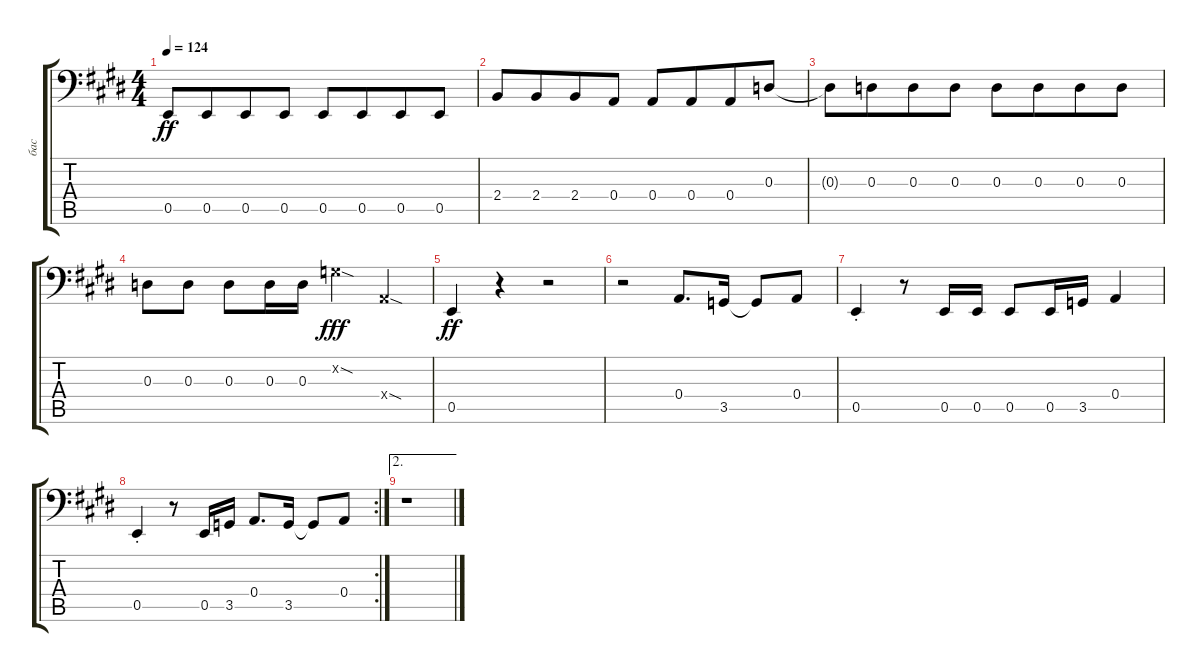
\track ("бас" "бас") {instrument electricbassfinger}
\staff {score tabs}
\tuning (C3 G2 D2 A1 E1 B0) {hide}
\ts (4 4)
\tempo 124
\clef f4
\ks e
0.5.8{dy ff} 0.5.8{beam merge} 0.5.8 0.5.8 0.5.8 0.5.8{beam merge} 0.5.8 0.5.8 |
2.4.8 2.4.8{beam merge} 2.4.8 0.4.8 0.4.8 0.4.8{beam merge} 0.4.8 0.3.8 |
0.3{t}.8 0.3.8{beam merge} 0.3.8 0.3.8 0.3.8 0.3.8{beam merge} 0.3.8 0.3.8 |
0.3.8 0.3.8 0.3.8 0.3.16 0.3.16 0.2{sod x}.4{dy fff} 0.4{sod x}.4 |
0.5{st}.4{dy ff} r.4 r.2 |
r.2 0.4.8{d} 3.5.16 3.5{t}.8 0.4.8 |
0.5{st}.4 r.8 0.5.16 0.5.16 0.5.8 0.5.16 3.5.16 0.4.4 |
\rc 2
0.5{st}.4 r.8 0.5.16 3.5.16 0.4.8{d} 3.5.16 3.5{t}.8 0.4.8 |
\ae 2
r.1
